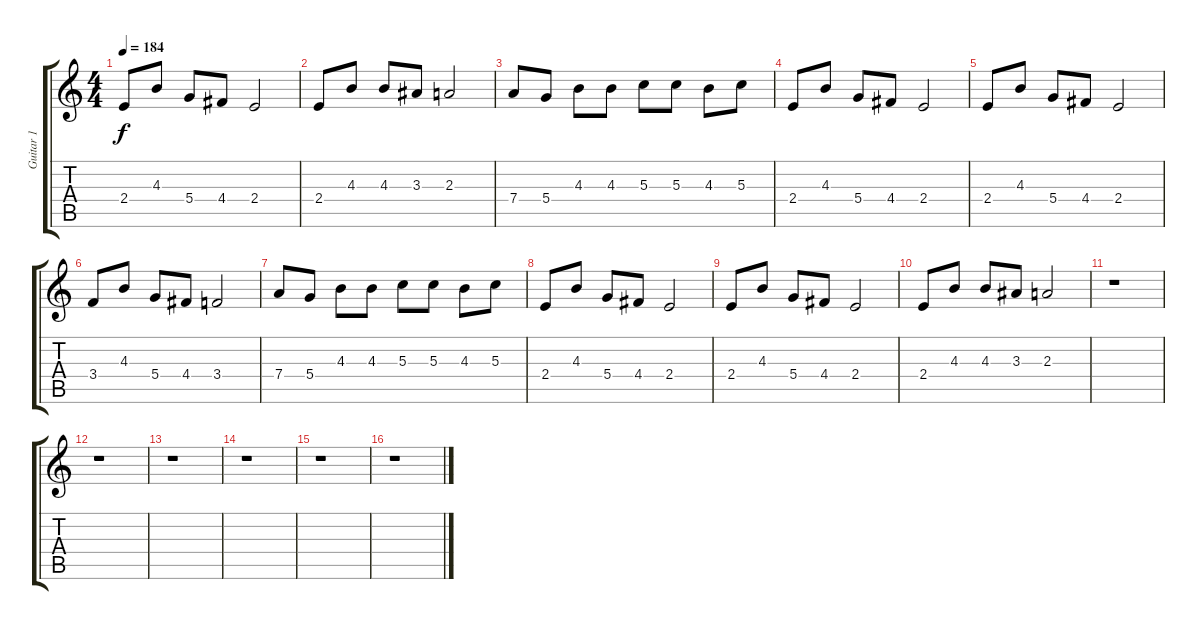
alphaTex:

\track ("Guitar 1" "Guitar 1") {instrument overdrivenguitar}
\staff {score tabs}
\tuning (E4 B3 G3 D3 A2 E2) {hide}
\ts (4 4)
\tempo 184
\clef g2
\ks c
2.4.8{dy f} 4.3.8 5.4.8 4.4.8 2.4.2 |
2.4.8 4.3.8 4.3.8 3.3.8 2.3.2 |
7.4.8 5.4.8 4.3.8 4.3.8 5.3.8 5.3.8 4.3.8 5.3.8 |
2.4.8 4.3.8 5.4.8 4.4.8 2.4.2 |
2.4.8 4.3.8 5.4.8 4.4.8 2.4.2 |
3.4.8 4.3.8 5.4.8 4.4.8 3.4.2 |
7.4.8 5.4.8 4.3.8 4.3.8 5.3.8 5.3.8 4.3.8 5.3.8 |
2.4.8 4.3.8 5.4.8 4.4.8 2.4.2 |
2.4.8 4.3.8 5.4.8 4.4.8 2.4.2 |
2.4.8 4.3.8 4.3.8 3.3.8 2.3.2 |
r.1 |
r.1 |
r.1 |
r.1 |
r.1 |
r.1
